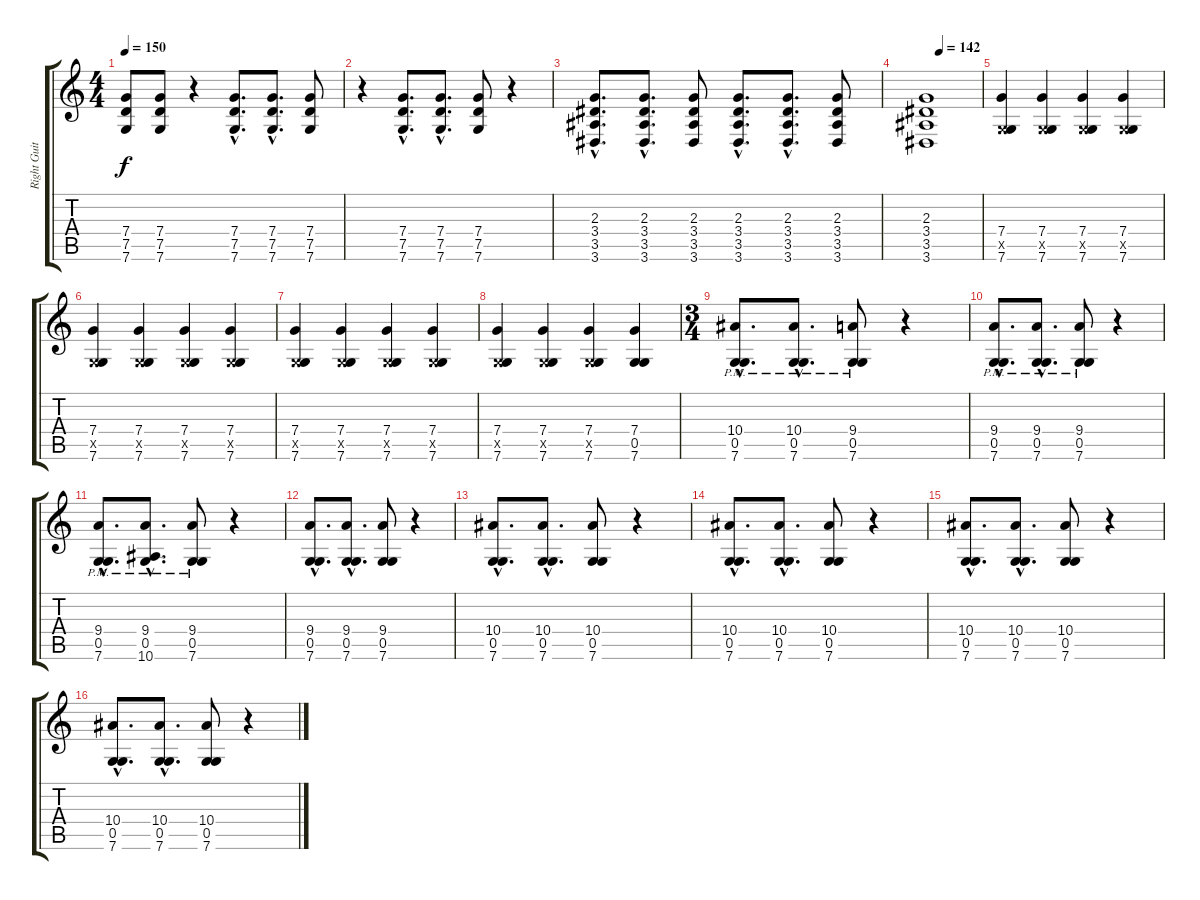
\track ("Right Guitar" "Right Guit") {instrument overdrivenguitar}
\staff {score tabs}
\tuning (D4 A3 F3 C3 G2 C2) {hide}
\ts (4 4)
\tempo 150
\clef g2
\ks c
(7.4{t} 7.5{t} 7.6{t}).8{dy f} (7.4 7.5 7.6).8 r.4 (7.4{hac} 7.5{hac} 7.6{hac}).8{d} (7.4{hac} 7.5{hac} 7.6{hac}).8{d} (7.4 7.5 7.6).8 |
r.4 (7.4{hac} 7.5{hac} 7.6{hac}).8{d} (7.4{hac} 7.5{hac} 7.6{hac}).8{d} (7.4 7.5 7.6).8 r.4 |
(2.3{hac} 3.4{hac} 3.5{hac} 3.6{hac}).8{d} (2.3{hac} 3.4{hac} 3.5{hac} 3.6{hac}).8{d} (2.3 3.4 3.5 3.6).8 (2.3{hac} 3.4{hac} 3.5{hac} 3.6{hac}).8{d} (2.3{hac} 3.4{hac} 3.5{hac} 3.6{hac}).8{d} (2.3 3.4 3.5 3.6).8 |
\tempo (142 0.25)
(2.3 3.4 3.5 3.6).1 |
(7.4 0.5{x} 7.6).4 (7.4 0.5{x} 7.6).4 (7.4 0.5{x} 7.6).4 (7.4 0.5{x} 7.6).4 |
(7.4 0.5{x} 7.6).4 (7.4 0.5{x} 7.6).4 (7.4 0.5{x} 7.6).4 (7.4 0.5{x} 7.6).4 |
(7.4 0.5{x} 7.6).4 (7.4 0.5{x} 7.6).4 (7.4 0.5{x} 7.6).4 (7.4 0.5{x} 7.6).4 |
(7.4 0.5{x} 7.6).4 (7.4 0.5{x} 7.6).4 (7.4 0.5{x} 7.6).4 (7.4 0.5 7.6).4 |
\ts (3 4)
(10.4{hac pm} 0.5{hac pm} 7.6{hac pm}).8{d} (10.4{hac pm} 0.5{hac pm} 7.6{hac pm}).8{d} (9.4{pm} 0.5{pm} 7.6{pm}).8 r.4 |
(9.4{hac pm} 0.5{hac pm} 7.6{hac pm}).8{d} (9.4{hac pm} 0.5{hac pm} 7.6{hac pm}).8{d} (9.4{pm} 0.5{pm} 7.6{pm}).8 r.4 |
(9.4{hac pm} 0.5{hac pm} 7.6{hac pm}).8{d} (9.4{hac pm} 0.5{hac pm} 10.6{hac pm}).8{d} (9.4{pm} 0.5{pm} 7.6{pm}).8 r.4 |
(9.4{hac} 0.5{hac} 7.6{hac}).8{d} (9.4{hac} 0.5{hac} 7.6{hac}).8{d} (9.4 0.5 7.6).8 r.4 |
(10.4{hac} 0.5{hac} 7.6{hac}).8{d} (10.4{hac} 0.5{hac} 7.6{hac}).8{d} (10.4 0.5 7.6).8 r.4 |
(10.4{hac} 0.5{hac} 7.6{hac}).8{d} (10.4{hac} 0.5{hac} 7.6{hac}).8{d} (10.4 0.5 7.6).8 r.4 |
(10.4{hac} 0.5{hac} 7.6{hac}).8{d} (10.4{hac} 0.5{hac} 7.6{hac}).8{d} (10.4 0.5 7.6).8 r.4 |
(10.4{hac} 0.5{hac} 7.6{hac}).8{d} (10.4{hac} 0.5{hac} 7.6{hac}).8{d} (10.4 0.5 7.6).8 r.4
